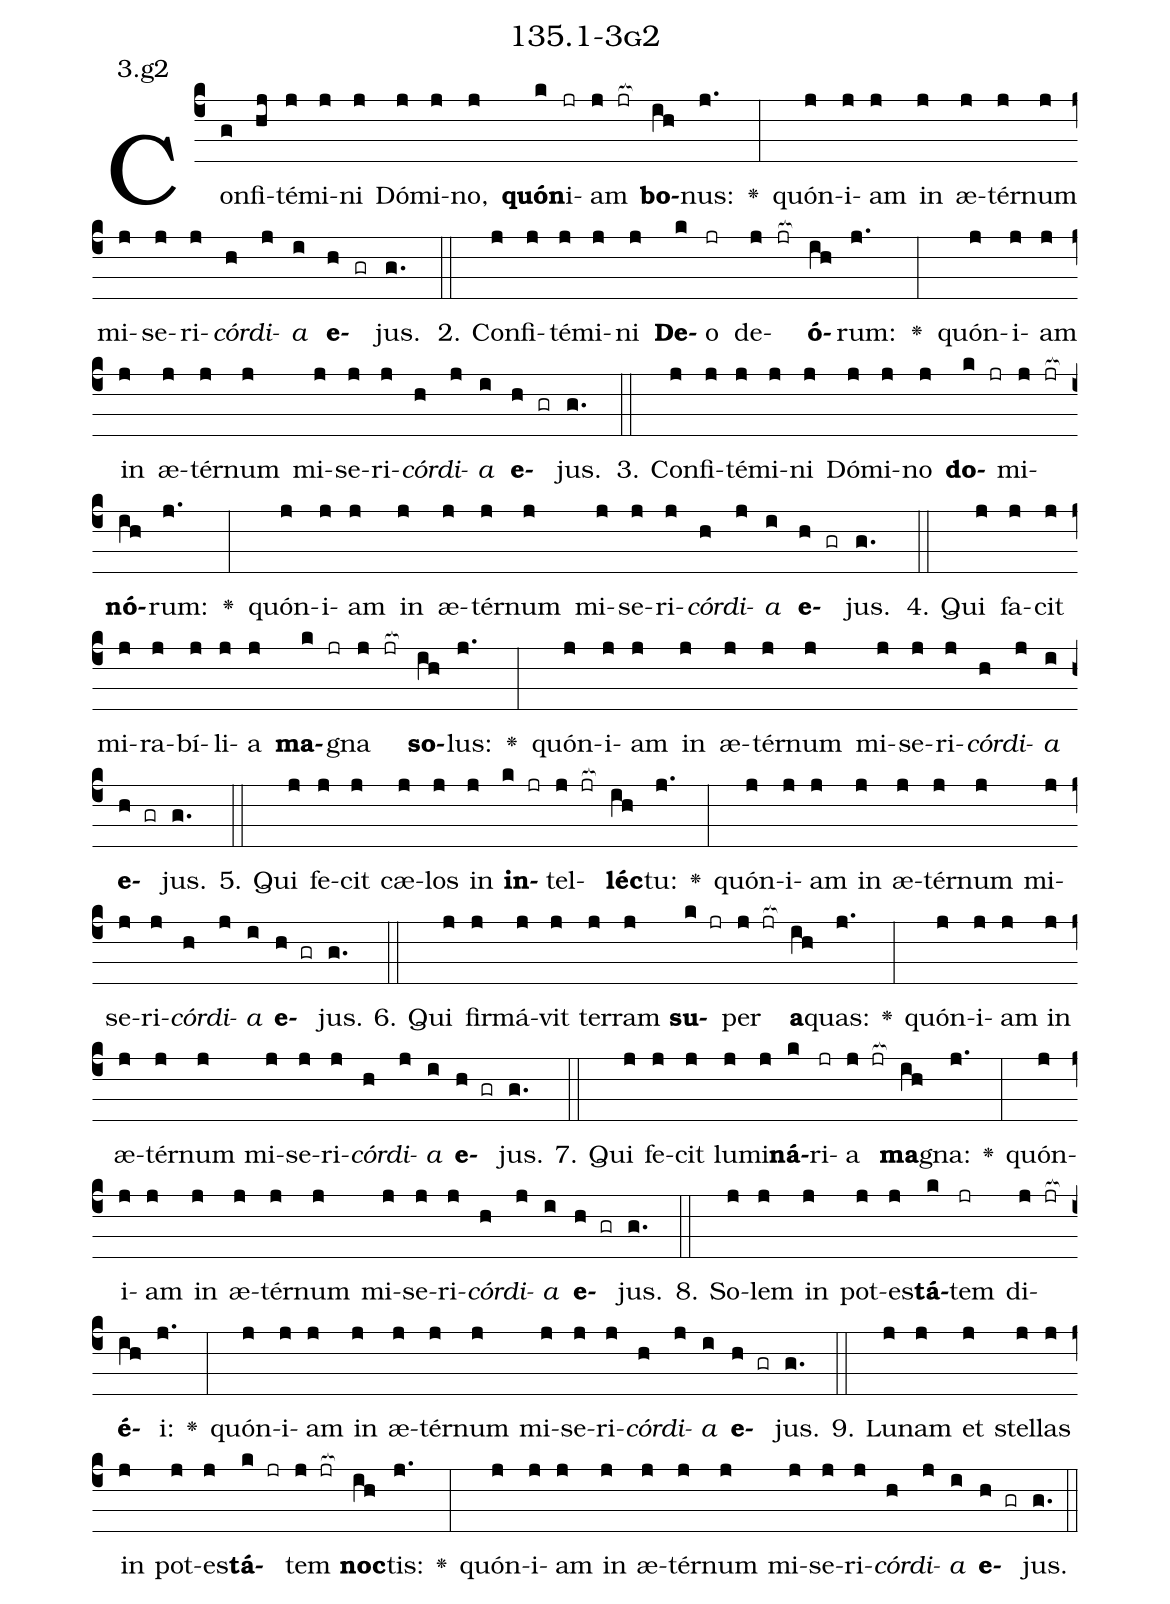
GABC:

name: 135.1-3g2;
annotation: 3.g2;
%%
(c4)Con(g)fi(hj)té(j)mi(j)ni(j) Dó(j)mi(j)no,(j) <b>quón</b>(k)i(jr)am(j jr[ocb:1{]) <b>bo</b>(ih[ocb:0}])nus:(j.) <v>\greheightstar</v>(:) quón(j)i(j)am(j) in(j) æ(j)tér(j)num(j) mi(j)se(j)ri(j)<i>cór</i>(h)<i>di</i>(j)<i>a</i>(i) <b>e</b>(h gr)jus.(g.) (::)
2. Con(j)fi(j)té(j)mi(j)ni(j) <b>De</b>(k)o(jr) de(j jr[ocb:1{])<b>ó</b>(ih[ocb:0}])rum:(j.) <v>\greheightstar</v>(:) quón(j)i(j)am(j) in(j) æ(j)tér(j)num(j) mi(j)se(j)ri(j)<i>cór</i>(h)<i>di</i>(j)<i>a</i>(i) <b>e</b>(h gr)jus.(g.) (::)
3. Con(j)fi(j)té(j)mi(j)ni(j) Dó(j)mi(j)no(j) <b>do</b>(k jr)mi(j jr[ocb:1{])<b>nó</b>(ih[ocb:0}])rum:(j.) <v>\greheightstar</v>(:) quón(j)i(j)am(j) in(j) æ(j)tér(j)num(j) mi(j)se(j)ri(j)<i>cór</i>(h)<i>di</i>(j)<i>a</i>(i) <b>e</b>(h gr)jus.(g.) (::)
4. Qui(j) fa(j)cit(j) mi(j)ra(j)bí(j)li(j)a(j) <b>ma</b>(k jr)gna(j jr[ocb:1{]) <b>so</b>(ih[ocb:0}])lus:(j.) <v>\greheightstar</v>(:) quón(j)i(j)am(j) in(j) æ(j)tér(j)num(j) mi(j)se(j)ri(j)<i>cór</i>(h)<i>di</i>(j)<i>a</i>(i) <b>e</b>(h gr)jus.(g.) (::)
5. Qui(j) fe(j)cit(j) cæ(j)los(j) in(j) <b>in</b>(k jr)tel(j jr[ocb:1{])<b>léc</b>(ih[ocb:0}])tu:(j.) <v>\greheightstar</v>(:) quón(j)i(j)am(j) in(j) æ(j)tér(j)num(j) mi(j)se(j)ri(j)<i>cór</i>(h)<i>di</i>(j)<i>a</i>(i) <b>e</b>(h gr)jus.(g.) (::)
6. Qui(j) fir(j)má(j)vit(j) ter(j)ram(j) <b>su</b>(k jr)per(j jr[ocb:1{]) <b>a</b>(ih[ocb:0}])quas:(j.) <v>\greheightstar</v>(:) quón(j)i(j)am(j) in(j) æ(j)tér(j)num(j) mi(j)se(j)ri(j)<i>cór</i>(h)<i>di</i>(j)<i>a</i>(i) <b>e</b>(h gr)jus.(g.) (::)
7. Qui(j) fe(j)cit(j) lu(j)mi(j)<b>ná</b>(k)ri(jr)a(j jr[ocb:1{]) <b>ma</b>(ih[ocb:0}])gna:(j.) <v>\greheightstar</v>(:) quón(j)i(j)am(j) in(j) æ(j)tér(j)num(j) mi(j)se(j)ri(j)<i>cór</i>(h)<i>di</i>(j)<i>a</i>(i) <b>e</b>(h gr)jus.(g.) (::)
8. So(j)lem(j) in(j) pot(j)es(j)<b>tá</b>(k)tem(jr) di(j jr[ocb:1{])<b>é</b>(ih[ocb:0}])i:(j.) <v>\greheightstar</v>(:) quón(j)i(j)am(j) in(j) æ(j)tér(j)num(j) mi(j)se(j)ri(j)<i>cór</i>(h)<i>di</i>(j)<i>a</i>(i) <b>e</b>(h gr)jus.(g.) (::)
9. Lu(j)nam(j) et(j) stel(j)las(j) in(j) pot(j)es(j)<b>tá</b>(k jr)tem(j jr[ocb:1{]) <b>noc</b>(ih[ocb:0}])tis:(j.) <v>\greheightstar</v>(:) quón(j)i(j)am(j) in(j) æ(j)tér(j)num(j) mi(j)se(j)ri(j)<i>cór</i>(h)<i>di</i>(j)<i>a</i>(i) <b>e</b>(h gr)jus.(g.) (::)
